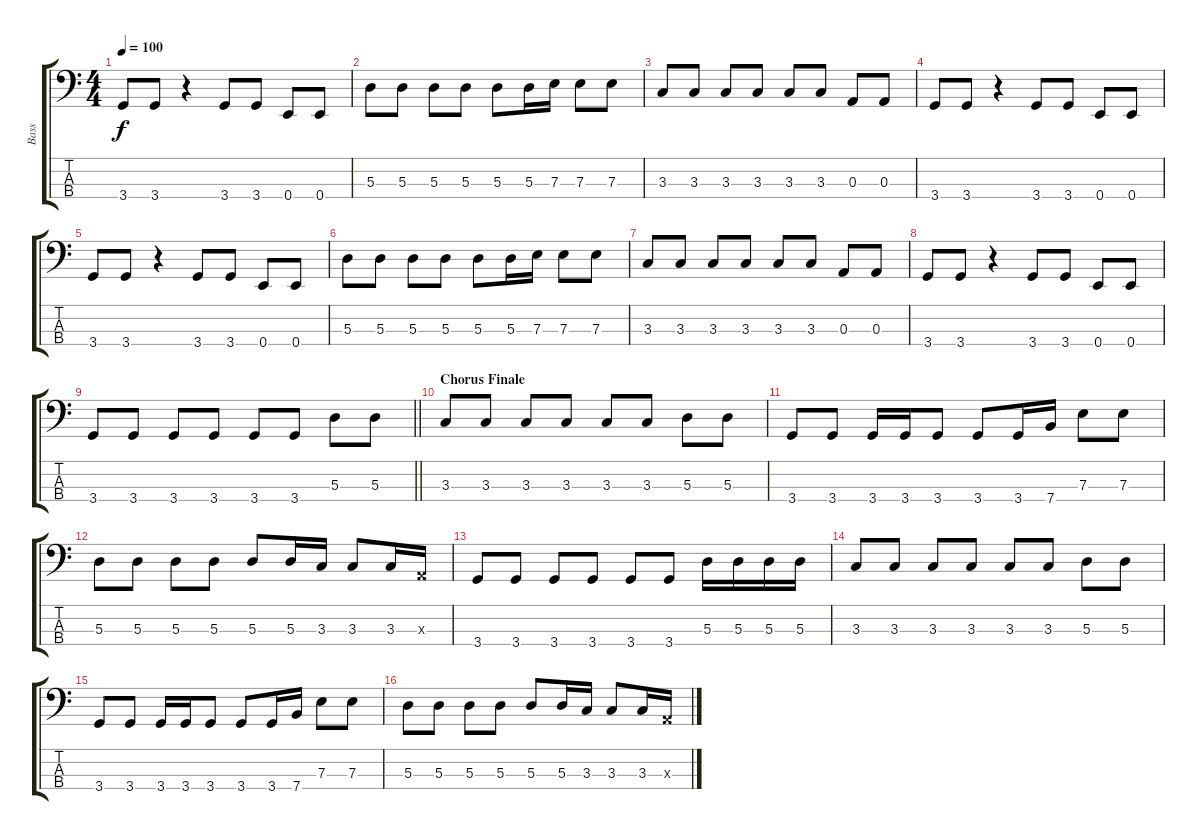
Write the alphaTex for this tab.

\track ("Bass" "Bass") {instrument electricbasspick}
\staff {score tabs}
\tuning (G2 D2 A1 E1) {hide}
\ts (4 4)
\tempo 100
\clef f4
\ks c
3.4.8{dy f} 3.4.8 r.4 3.4.8 3.4.8 0.4.8 0.4.8 |
5.3.8 5.3.8 5.3.8 5.3.8 5.3.8 5.3.16 7.3.16 7.3.8 7.3.8 |
3.3.8 3.3.8 3.3.8 3.3.8 3.3.8 3.3.8 0.3.8 0.3.8 |
3.4.8 3.4.8 r.4 3.4.8 3.4.8 0.4.8 0.4.8 |
3.4.8 3.4.8 r.4 3.4.8 3.4.8 0.4.8 0.4.8 |
5.3.8 5.3.8 5.3.8 5.3.8 5.3.8 5.3.16 7.3.16 7.3.8 7.3.8 |
3.3.8 3.3.8 3.3.8 3.3.8 3.3.8 3.3.8 0.3.8 0.3.8 |
3.4.8 3.4.8 r.4 3.4.8 3.4.8 0.4.8 0.4.8 |
\barLineRight lightlight
3.4.8 3.4.8 3.4.8 3.4.8 3.4.8 3.4.8 5.3.8 5.3.8 |
\section ("" "Chorus Finale")
3.3.8 3.3.8 3.3.8 3.3.8 3.3.8 3.3.8 5.3.8 5.3.8 |
3.4.8 3.4.8 3.4.16 3.4.16 3.4.8 3.4.8 3.4.16 7.4.16 7.3.8 7.3.8 |
5.3.8 5.3.8 5.3.8 5.3.8 5.3.8 5.3.16 3.3.16 3.3.8 3.3.16 0.3{x}.16 |
3.4.8 3.4.8 3.4.8 3.4.8 3.4.8 3.4.8 5.3.16 5.3.16 5.3.16 5.3.16 |
3.3.8 3.3.8 3.3.8 3.3.8 3.3.8 3.3.8 5.3.8 5.3.8 |
3.4.8 3.4.8 3.4.16 3.4.16 3.4.8 3.4.8 3.4.16 7.4.16 7.3.8 7.3.8 |
5.3.8 5.3.8 5.3.8 5.3.8 5.3.8 5.3.16 3.3.16 3.3.8 3.3.16 0.3{x}.16
